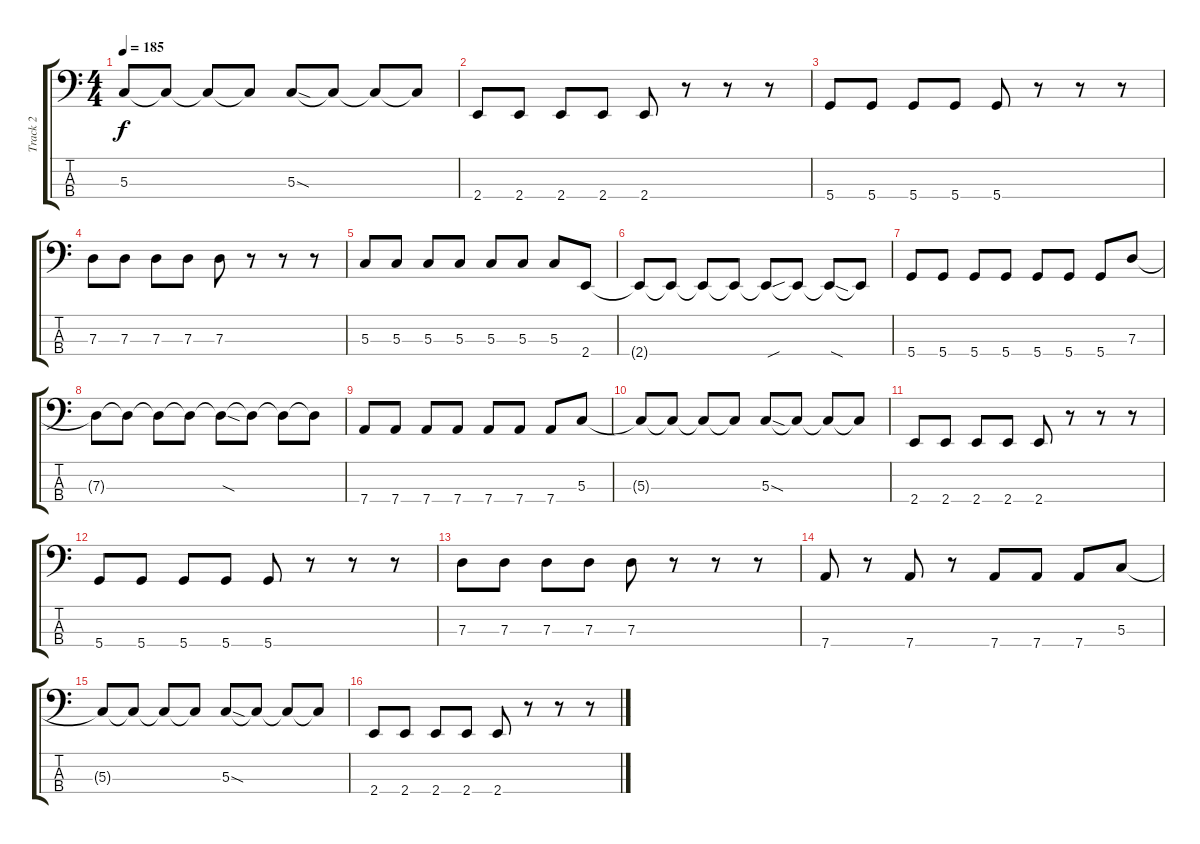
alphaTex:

\track ("Track 2" "Track 2") {instrument electricbasspick}
\staff {score tabs}
\tuning (F2 C2 G1 D1) {hide}
\ts (4 4)
\tempo 185
\clef f4
\ks c
5.3{t}.8{dy f} 5.3{t}.8 5.3{t}.8 5.3{t}.8 5.3{sod}.8 5.3{t}.8 5.3{t}.8 5.3{t}.8 |
2.4.8 2.4.8 2.4.8 2.4.8 2.4.8 r.8 r.8 r.8 |
5.4.8 5.4.8 5.4.8 5.4.8 5.4.8 r.8 r.8 r.8 |
7.3.8 7.3.8 7.3.8 7.3.8 7.3.8 r.8 r.8 r.8 |
5.3.8 5.3.8 5.3.8 5.3.8 5.3.8 5.3.8 5.3.8 2.4.8 |
2.4{t}.8 2.4{t}.8 2.4{t}.8 2.4{t}.8 2.4{sou t}.8 2.4{t}.8 2.4{sod t}.8 2.4{t}.8 |
5.4.8 5.4.8 5.4.8 5.4.8 5.4.8 5.4.8 5.4.8 7.3.8 |
7.3{t}.8 7.3{t}.8 7.3{t}.8 7.3{t}.8 7.3{sod t}.8 7.3{t}.8 7.3{t}.8 7.3{t}.8 |
7.4.8 7.4.8 7.4.8 7.4.8 7.4.8 7.4.8 7.4.8 5.3.8 |
5.3{t}.8 5.3{t}.8 5.3{t}.8 5.3{t}.8 5.3{sod}.8 5.3{t}.8 5.3{t}.8 5.3{t}.8 |
2.4.8 2.4.8 2.4.8 2.4.8 2.4.8 r.8 r.8 r.8 |
5.4.8 5.4.8 5.4.8 5.4.8 5.4.8 r.8 r.8 r.8 |
7.3.8 7.3.8 7.3.8 7.3.8 7.3.8 r.8 r.8 r.8 |
7.4.8 r.8 7.4.8 r.8 7.4.8 7.4.8 7.4.8 5.3.8 |
5.3{t}.8 5.3{t}.8 5.3{t}.8 5.3{t}.8 5.3{sod}.8 5.3{t}.8 5.3{t}.8 5.3{t}.8 |
2.4.8 2.4.8 2.4.8 2.4.8 2.4.8 r.8 r.8 r.8
